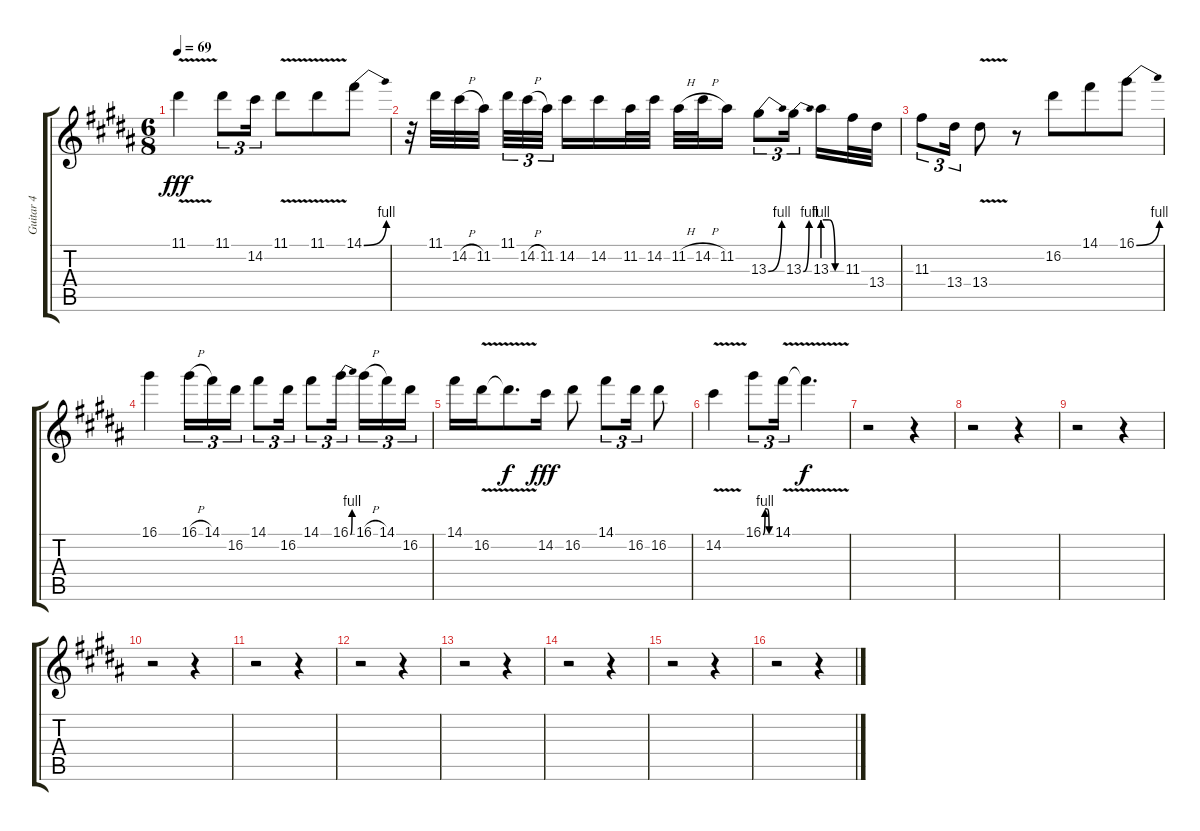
\track ("Guitar 4" "Guitar 4") {instrument distortionguitar}
\staff {score tabs}
\tuning (E4 B3 G3 D3 A2 E2) {hide}
\ts (6 8)
\tempo 69
\clef g2
\ks b
11.1{v}.4{dy fff} 11.1.8{tu (3 2)} 14.2.16{tu (3 2)} 11.1{v}.8 11.1{v}.8 14.1{be (bend 0 0 60 4)}.8 |
r.32 11.1.32 14.2{h}.32 11.2.32{beam splitsecondary} 11.1.32{tu (3 2)} 14.2{h}.32{tu (3 2)} 11.2.32{tu (3 2) beam splitsecondary} 14.2.16 14.2.16 11.2.32 14.2.32 11.2{h}.32 14.2{h}.32 11.2.16 13.3{be (bend 0 0 60 4)}.8{tu (3 2)} 13.3{be (bend 0 0 60 4)}.16{tu (3 2) beam splitsecondary} 13.3{be (custom 0 4 20 4 40 0 60 0)}.16 11.3.32 13.4.32 |
11.3.8{tu (3 2)} 13.4.16{tu (3 2)} 13.4{v}.8 r.8 16.2.8 14.1.8 16.1{be (bend 0 0 60 4)}.8 |
16.1.4 16.1{h}.16{tu (3 2)} 14.1.16{tu (3 2)} 16.2.16{tu (3 2)} 14.1.8{tu (3 2)} 16.2.16{tu (3 2)} 14.1.8{tu (3 2)} 16.1{be (bend 0 0 60 4)}.16{tu (3 2) beam splitsecondary} 16.1{h}.16{tu (3 2)} 14.1.16{tu (3 2)} 16.2.16{tu (3 2)} |
14.1.16 16.2{v}.16 16.2{t}.8{d dy f} 14.2.16{dy fff} 16.2.8 14.1.8{tu (3 2)} 16.2.16{tu (3 2)} 16.2.8 |
14.2{v}.4 16.1{be (custom 0 0 15 4 30 4 45 0 60 0)}.8{tu (3 2)} 14.1{v}.16{tu (3 2)} 14.1{t}.4{d dy f} |
r.2 r.4 |
r.2 r.4 |
r.2 r.4 |
r.2 r.4 |
r.2 r.4 |
r.2 r.4 |
r.2 r.4 |
r.2 r.4 |
r.2 r.4 |
r.2 r.4
